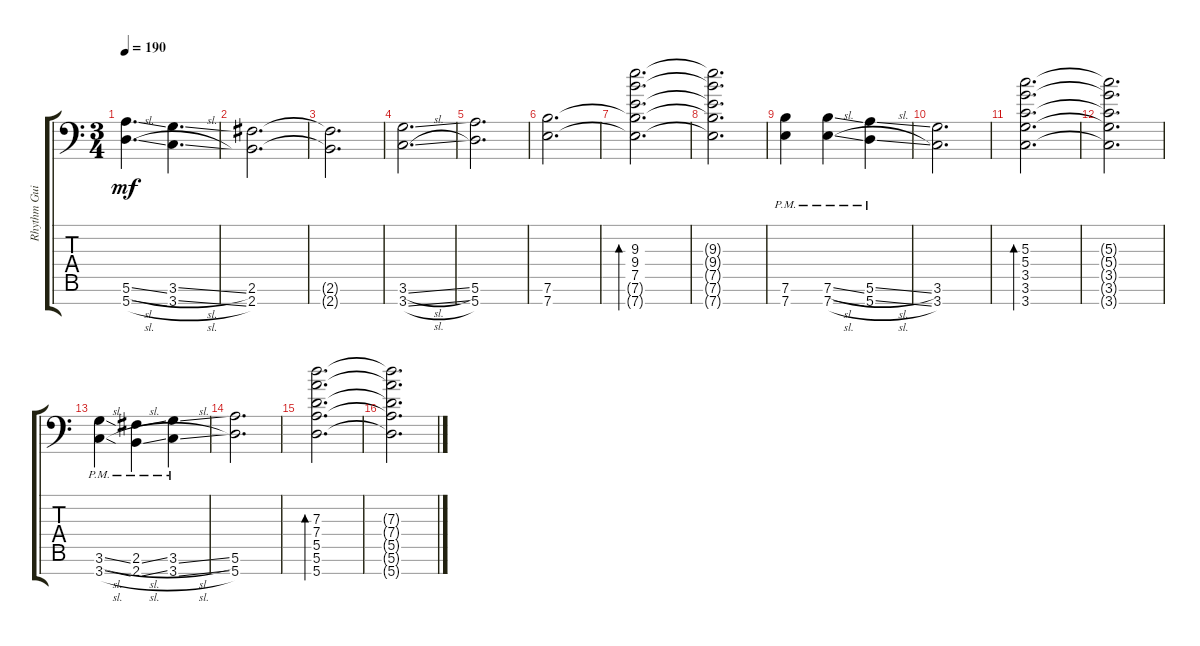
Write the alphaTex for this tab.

\track ("Rhythm Guitar" "Rhythm Gui") {instrument distortionguitar}
\staff {score tabs}
\tuning (E4 B3 G3 D3 A2 E2 A1) {hide}
\ts (3 4)
\tempo 190
\clef f4
\ks c
(5.6{sl} 5.7{sl}).4{d dy mf} (3.6{sl} 3.7{sl}).4{d} |
(2.6 2.7).2{d} |
(2.6{t} 2.7{t}).2{d} |
(3.6{sl} 3.7{sl}).2{d} |
(5.6 5.7).2{d} |
(7.6 7.7).2{d} |
(9.3 9.4 7.5 7.6{t} 7.7{t}).2{d bd 120} |
(9.3{t} 9.4{t} 7.5{t} 7.6{t} 7.7{t}).2{d} |
(7.6{pm} 7.7{pm}).4 (7.6{sl pm} 7.7{sl pm}).4 (5.6{sl pm} 5.7{sl pm}).4 |
(3.6 3.7).2{d} |
(5.3 5.4 3.5 3.6 3.7).2{d bd 120} |
(5.3{t} 5.4{t} 3.5{t} 3.6{t} 3.7{t}).2{d} |
(3.6{sl pm} 3.7{sl pm}).4 (2.6{sl pm} 2.7{sl pm}).4 (3.6{sl pm} 3.7{sl pm}).4 |
(5.6 5.7).2{d} |
(7.3 7.4 5.5 5.6 5.7).2{d bd 120} |
(7.3{t} 7.4{t} 5.5{t} 5.6{t} 5.7{t}).2{d}
